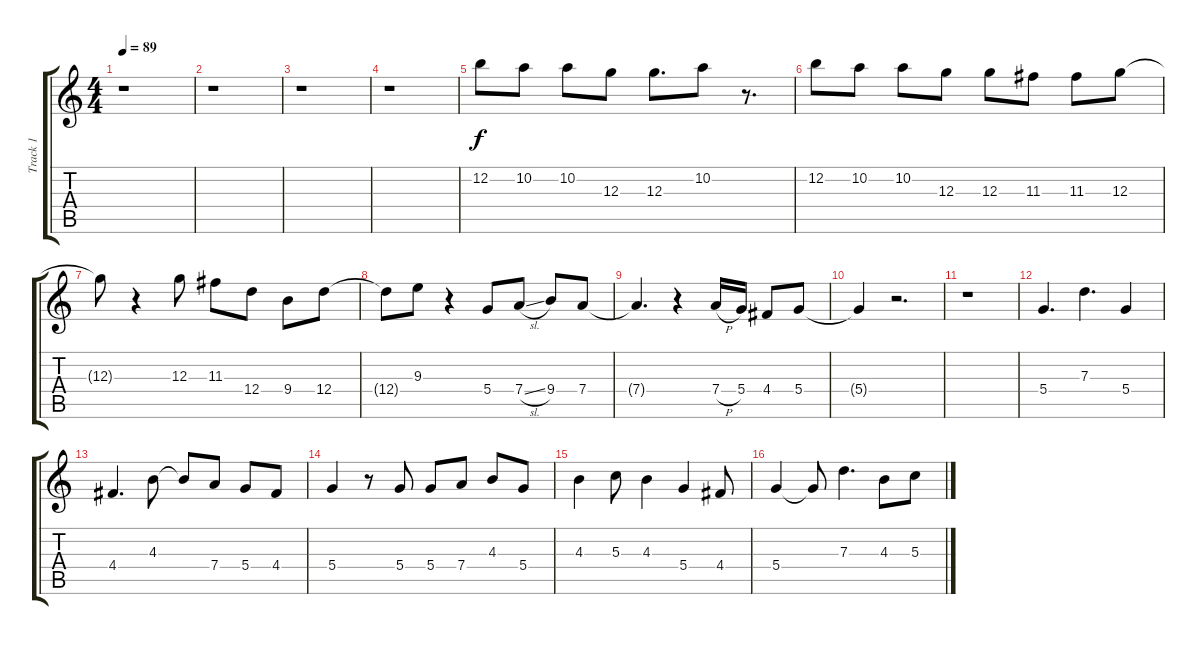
\track ("Track 1" "Track 1") {instrument electricguitarjazz}
\staff {score tabs}
\tuning (E4 B3 G3 D3 A2 E2) {hide}
\ts (4 4)
\tempo 89
\clef g2
\ks c
r.1{dy f instrument electricguitarjazz} |
r.1 |
r.1 |
r.1 |
12.2.8 10.2.8 10.2.8 12.3.8 12.3.8{d} 10.2.8 r.8{d} |
12.2.8 10.2.8 10.2.8 12.3.8 12.3.8 11.3.8 11.3.8 12.3.8 |
12.3{t}.8 r.4 12.3.8 11.3.8 12.4.8 9.4.8 12.4.8 |
12.4{t}.8 9.3.8 r.4 5.4.8 7.4{sl}.8 9.4.8 7.4.8 |
7.4{t}.4{d} r.4 7.4{h}.16 5.4.16 4.4.8 5.4.8 |
5.4{t}.4 r.2{d} |
r.1 |
5.4.4{d} 7.3.4{d} 5.4.4 |
4.4.4{d} 4.3.8 4.3{t}.8 7.4.8 5.4.8 4.4.8 |
5.4.4 r.8 5.4.8 5.4.8 7.4.8 4.3.8 5.4.8 |
4.3.4 5.3.8 4.3.4 5.4.4 4.4.8 |
5.4.4 5.4{t}.8 7.3.4{d} 4.3.8 5.3.8
